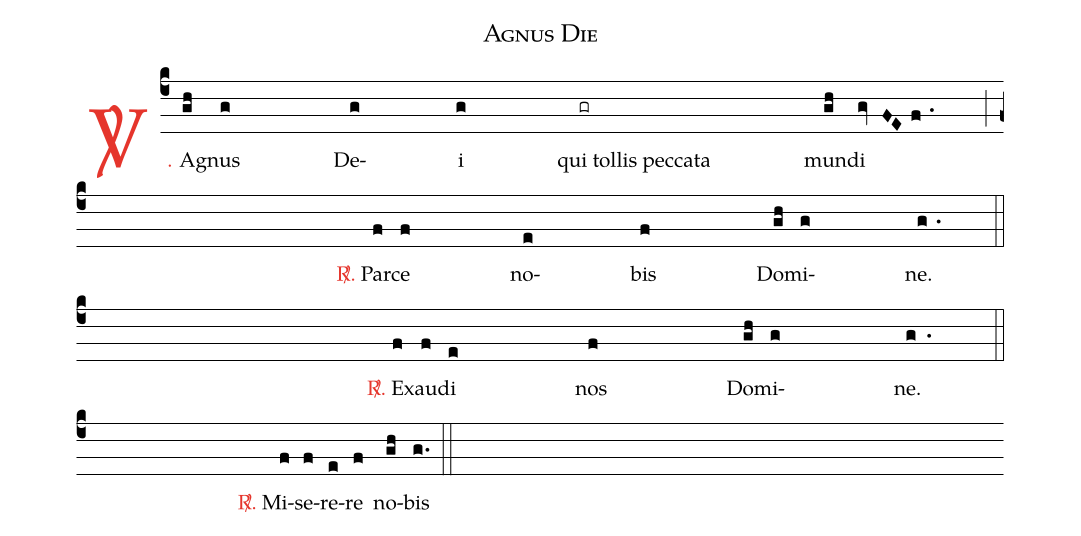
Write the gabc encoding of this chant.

name: Agnus Die;
%%
(c4)<c><sp>V/</sp>.</c> A(gh)gnus(g) De(g)i(g) qui tollis peccata(gr) mun(gh)di(gvFEf.) (;z)
(/[40]) <c><sp>R/</sp>.</c> Par(f)ce(f) no(e)bis(f) Do(gh)mi(g)ne.(g.) (::z-)
(/[40]) <c><sp>R/</sp>.</c> Ex(f)au(f)di(e) nos(f) Do(gh)mi(g)ne.(g.) (::z-)
(/[40]) <c><sp>R/</sp>.</c> Mi(f)se(f)re(e)re(f) no(gh)bis(g.) (::)
